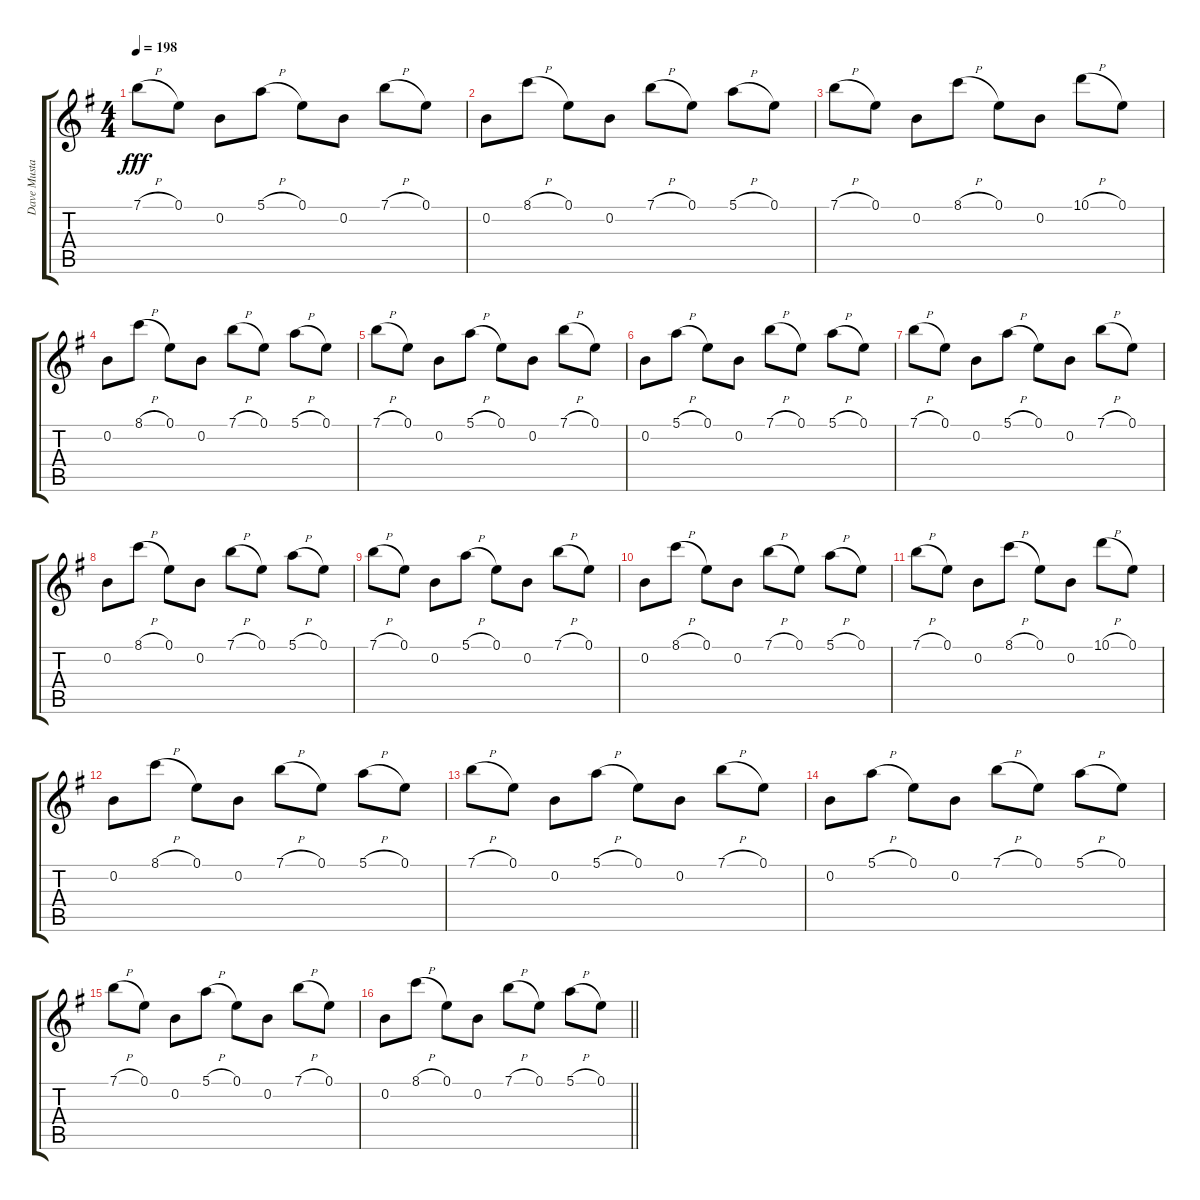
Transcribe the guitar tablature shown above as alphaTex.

\track ("Dave Mustaine" "Dave Musta") {instrument distortionguitar}
\staff {score tabs}
\tuning (E4 B3 G3 D3 A2 E2) {hide}
\ts (4 4)
\tempo 198
\clef g2
\ks g
7.1{h}.8{dy fff} 0.1.8 0.2.8 5.1{h}.8 0.1.8 0.2.8 7.1{h}.8 0.1.8 |
0.2.8 8.1{h}.8 0.1.8 0.2.8 7.1{h}.8 0.1.8 5.1{h}.8 0.1.8 |
7.1{h}.8 0.1.8 0.2.8 8.1{h}.8 0.1.8 0.2.8 10.1{h}.8 0.1.8 |
0.2.8 8.1{h}.8 0.1.8 0.2.8 7.1{h}.8 0.1.8 5.1{h}.8 0.1.8 |
7.1{h}.8 0.1.8 0.2.8 5.1{h}.8 0.1.8 0.2.8 7.1{h}.8 0.1.8 |
0.2.8 5.1{h}.8 0.1.8 0.2.8 7.1{h}.8 0.1.8 5.1{h}.8 0.1.8 |
7.1{h}.8 0.1.8 0.2.8 5.1{h}.8 0.1.8 0.2.8 7.1{h}.8 0.1.8 |
0.2.8 8.1{h}.8 0.1.8 0.2.8 7.1{h}.8 0.1.8 5.1{h}.8 0.1.8 |
7.1{h}.8 0.1.8 0.2.8 5.1{h}.8 0.1.8 0.2.8 7.1{h}.8 0.1.8 |
0.2.8 8.1{h}.8 0.1.8 0.2.8 7.1{h}.8 0.1.8 5.1{h}.8 0.1.8 |
7.1{h}.8 0.1.8 0.2.8 8.1{h}.8 0.1.8 0.2.8 10.1{h}.8 0.1.8 |
0.2.8 8.1{h}.8 0.1.8 0.2.8 7.1{h}.8 0.1.8 5.1{h}.8 0.1.8 |
7.1{h}.8 0.1.8 0.2.8 5.1{h}.8 0.1.8 0.2.8 7.1{h}.8 0.1.8 |
0.2.8 5.1{h}.8 0.1.8 0.2.8 7.1{h}.8 0.1.8 5.1{h}.8 0.1.8 |
7.1{h}.8 0.1.8 0.2.8 5.1{h}.8 0.1.8 0.2.8 7.1{h}.8 0.1.8 |
\barLineRight lightlight
0.2.8 8.1{h}.8 0.1.8 0.2.8 7.1{h}.8 0.1.8 5.1{h}.8 0.1.8
